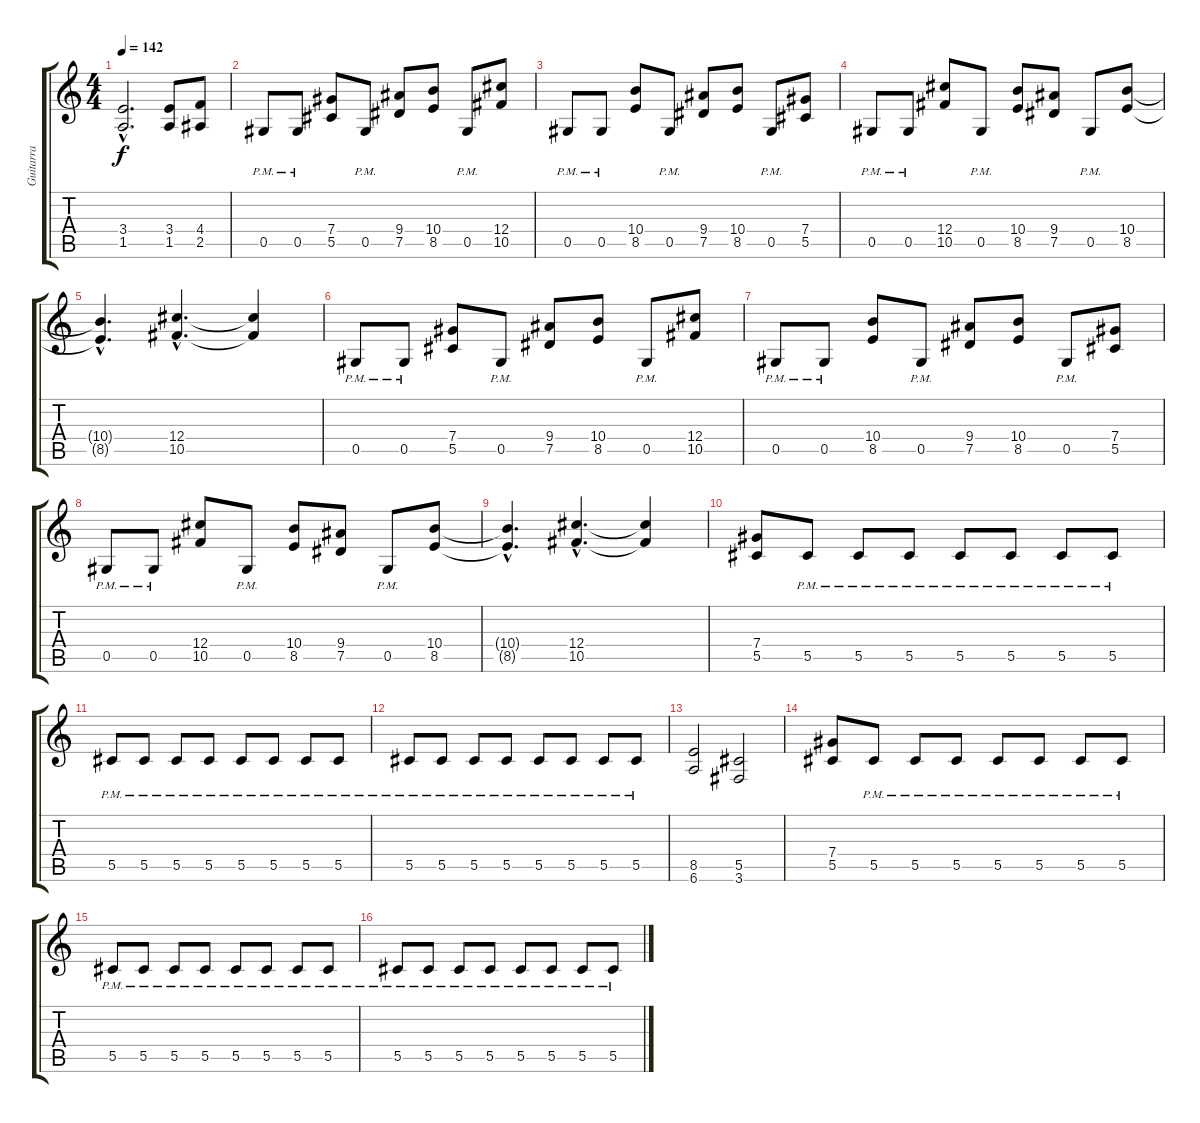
\track ("Guitarra" "Guitarra") {instrument distortionguitar}
\staff {score tabs}
\tuning (Eb4 Bb3 Gb3 Db3 Ab2 Eb2) {hide}
\ts (4 4)
\tempo 142
\clef g2
\ks c
(3.4{hac} 1.5{hac}).2{d dy f} (3.4 1.5).8 (4.4 2.5).8 |
0.5{pm}.8 0.5{pm}.8 (7.4 5.5).8 0.5{pm}.8 (9.4 7.5).8 (10.4 8.5).8 0.5{pm}.8 (12.4 10.5).8 |
0.5{pm}.8 0.5{pm}.8 (10.4 8.5).8 0.5{pm}.8 (9.4 7.5).8 (10.4 8.5).8 0.5{pm}.8 (7.4 5.5).8 |
0.5{pm}.8 0.5{pm}.8 (12.4 10.5).8 0.5{pm}.8 (10.4 8.5).8 (9.4 7.5).8 0.5{pm}.8 (10.4 8.5).8 |
(10.4{hac t} 8.5{hac t}).4{d} (12.4{hac} 10.5{hac}).4{d} (12.4{t} 10.5{t}).4 |
0.5{pm}.8 0.5{pm}.8 (7.4 5.5).8 0.5{pm}.8 (9.4 7.5).8 (10.4 8.5).8 0.5{pm}.8 (12.4 10.5).8 |
0.5{pm}.8 0.5{pm}.8 (10.4 8.5).8 0.5{pm}.8 (9.4 7.5).8 (10.4 8.5).8 0.5{pm}.8 (7.4 5.5).8 |
0.5{pm}.8 0.5{pm}.8 (12.4 10.5).8 0.5{pm}.8 (10.4 8.5).8 (9.4 7.5).8 0.5{pm}.8 (10.4 8.5).8 |
(10.4{hac t} 8.5{hac t}).4{d} (12.4{hac} 10.5{hac}).4{d} (12.4{t} 10.5{t}).4 |
(7.4 5.5).8 5.5{pm}.8 5.5{pm}.8 5.5{pm}.8 5.5{pm}.8 5.5{pm}.8 5.5{pm}.8 5.5{pm}.8 |
5.5{pm}.8 5.5{pm}.8 5.5{pm}.8 5.5{pm}.8 5.5{pm}.8 5.5{pm}.8 5.5{pm}.8 5.5{pm}.8 |
5.5{pm}.8 5.5{pm}.8 5.5{pm}.8 5.5{pm}.8 5.5{pm}.8 5.5{pm}.8 5.5{pm}.8 5.5{pm}.8 |
(8.5 6.6).2 (5.5 3.6).2 |
(7.4 5.5).8 5.5{pm}.8 5.5{pm}.8 5.5{pm}.8 5.5{pm}.8 5.5{pm}.8 5.5{pm}.8 5.5{pm}.8 |
5.5{pm}.8 5.5{pm}.8 5.5{pm}.8 5.5{pm}.8 5.5{pm}.8 5.5{pm}.8 5.5{pm}.8 5.5{pm}.8 |
5.5{pm}.8 5.5{pm}.8 5.5{pm}.8 5.5{pm}.8 5.5{pm}.8 5.5{pm}.8 5.5{pm}.8 5.5{pm}.8
